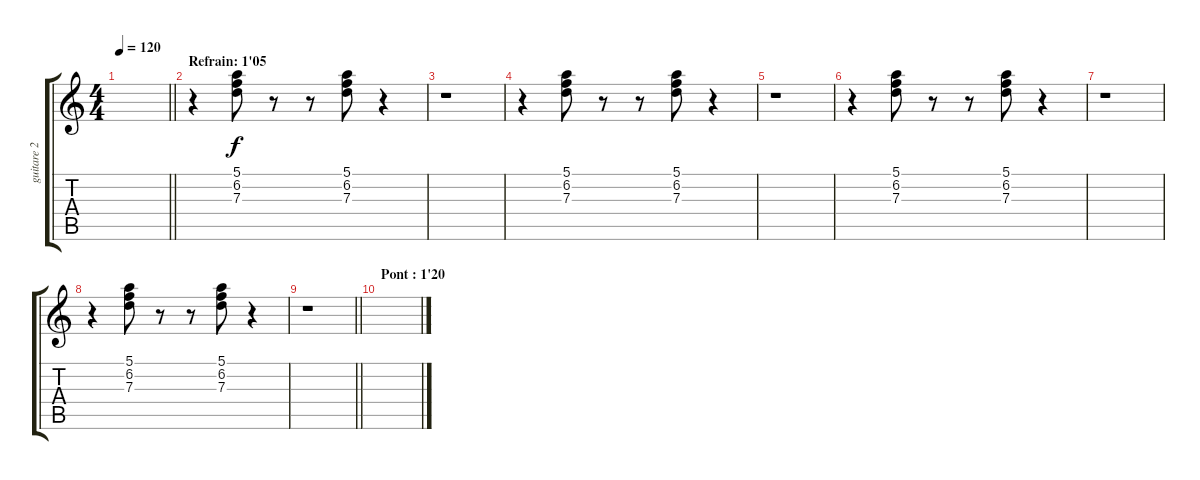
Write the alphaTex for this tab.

\track ("guitare 2" "guitare 2") {instrument overdrivenguitar}
\staff {score tabs}
\tuning (E4 B3 G3 D3 A2 E2) {hide}
\ts (4 4)
\tempo 120
\clef g2
\barLineRight lightlight
\ks c
|
\section ("" "Refrain: 1'05")
r.4 (5.1 6.2 7.3).8 r.8 r.8 (5.1 6.2 7.3).8 r.4 |
r.1 |
r.4 (5.1 6.2 7.3).8 r.8 r.8 (5.1 6.2 7.3).8 r.4 |
r.1 |
r.4 (5.1 6.2 7.3).8 r.8 r.8 (5.1 6.2 7.3).8 r.4 |
r.1 |
r.4 (5.1 6.2 7.3).8 r.8 r.8 (5.1 6.2 7.3).8 r.4 |
\barLineRight lightlight
r.1 |
\section ("" "Pont : 1'20")
